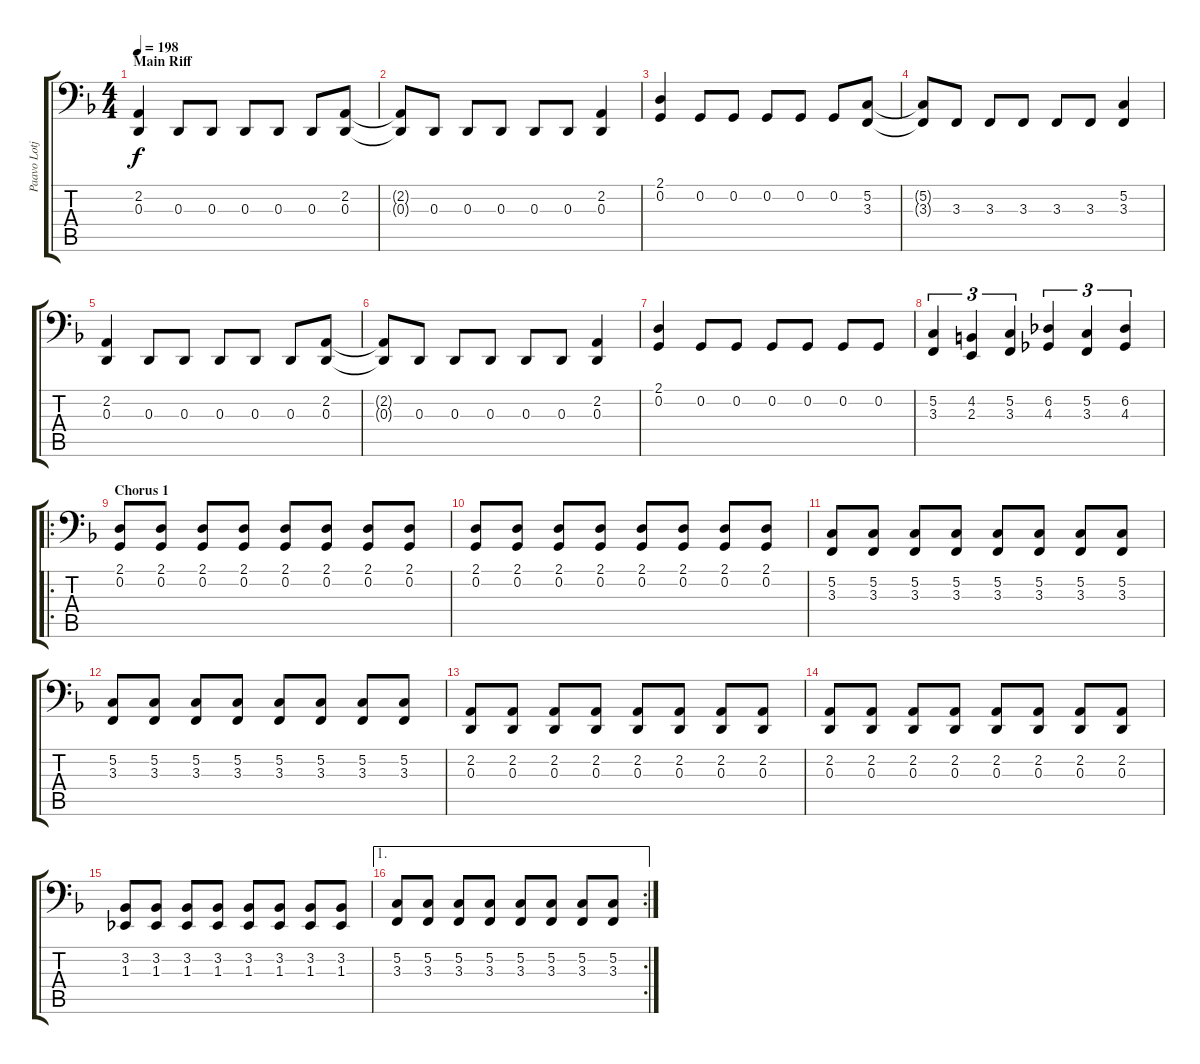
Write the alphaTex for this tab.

\track ("Paavo Lotjonen - Bass Cello" "Paavo Lotj") {instrument cello}
\staff {score tabs}
\tuning (C3 G2 D2 A1 E1 B0) {hide}
\ts (4 4)
\section ("" "Main Riff")
\tempo 198
\clef f4
\ks f
(2.2 0.3).4{dy f} 0.3.8 0.3.8 0.3.8 0.3.8 0.3.8 (2.2 0.3).8 |
(2.2{t} 0.3{t}).8 0.3.8 0.3.8 0.3.8 0.3.8 0.3.8 (2.2 0.3).4 |
(2.1 0.2).4 0.2.8 0.2.8 0.2.8 0.2.8 0.2.8 (5.2 3.3).8 |
(5.2{t} 3.3{t}).8 3.3.8 3.3.8 3.3.8 3.3.8 3.3.8 (5.2 3.3).4 |
(2.2 0.3).4 0.3.8 0.3.8 0.3.8 0.3.8 0.3.8 (2.2 0.3).8 |
(2.2{t} 0.3{t}).8 0.3.8 0.3.8 0.3.8 0.3.8 0.3.8 (2.2 0.3).4 |
(2.1 0.2).4 0.2.8 0.2.8 0.2.8 0.2.8 0.2.8 0.2.8 |
(5.2 3.3).4{tu (3 2)} (4.2 2.3).4{tu (3 2)} (5.2 3.3).4{tu (3 2)} (6.2 4.3).4{tu (3 2)} (5.2 3.3).4{tu (3 2)} (6.2 4.3).4{tu (3 2)} |
\ro
\section ("" "Chorus 1")
(2.1 0.2).8 (2.1 0.2).8 (2.1 0.2).8 (2.1 0.2).8 (2.1 0.2).8 (2.1 0.2).8 (2.1 0.2).8 (2.1 0.2).8 |
(2.1 0.2).8 (2.1 0.2).8 (2.1 0.2).8 (2.1 0.2).8 (2.1 0.2).8 (2.1 0.2).8 (2.1 0.2).8 (2.1 0.2).8 |
(5.2 3.3).8 (5.2 3.3).8 (5.2 3.3).8 (5.2 3.3).8 (5.2 3.3).8 (5.2 3.3).8 (5.2 3.3).8 (5.2 3.3).8 |
(5.2 3.3).8 (5.2 3.3).8 (5.2 3.3).8 (5.2 3.3).8 (5.2 3.3).8 (5.2 3.3).8 (5.2 3.3).8 (5.2 3.3).8 |
(2.2 0.3).8 (2.2 0.3).8 (2.2 0.3).8 (2.2 0.3).8 (2.2 0.3).8 (2.2 0.3).8 (2.2 0.3).8 (2.2 0.3).8 |
(2.2 0.3).8 (2.2 0.3).8 (2.2 0.3).8 (2.2 0.3).8 (2.2 0.3).8 (2.2 0.3).8 (2.2 0.3).8 (2.2 0.3).8 |
(3.2 1.3).8 (3.2 1.3).8 (3.2 1.3).8 (3.2 1.3).8 (3.2 1.3).8 (3.2 1.3).8 (3.2 1.3).8 (3.2 1.3).8 |
\ae 1
\rc 2
(5.2 3.3).8 (5.2 3.3).8 (5.2 3.3).8 (5.2 3.3).8 (5.2 3.3).8 (5.2 3.3).8 (5.2 3.3).8 (5.2 3.3).8
